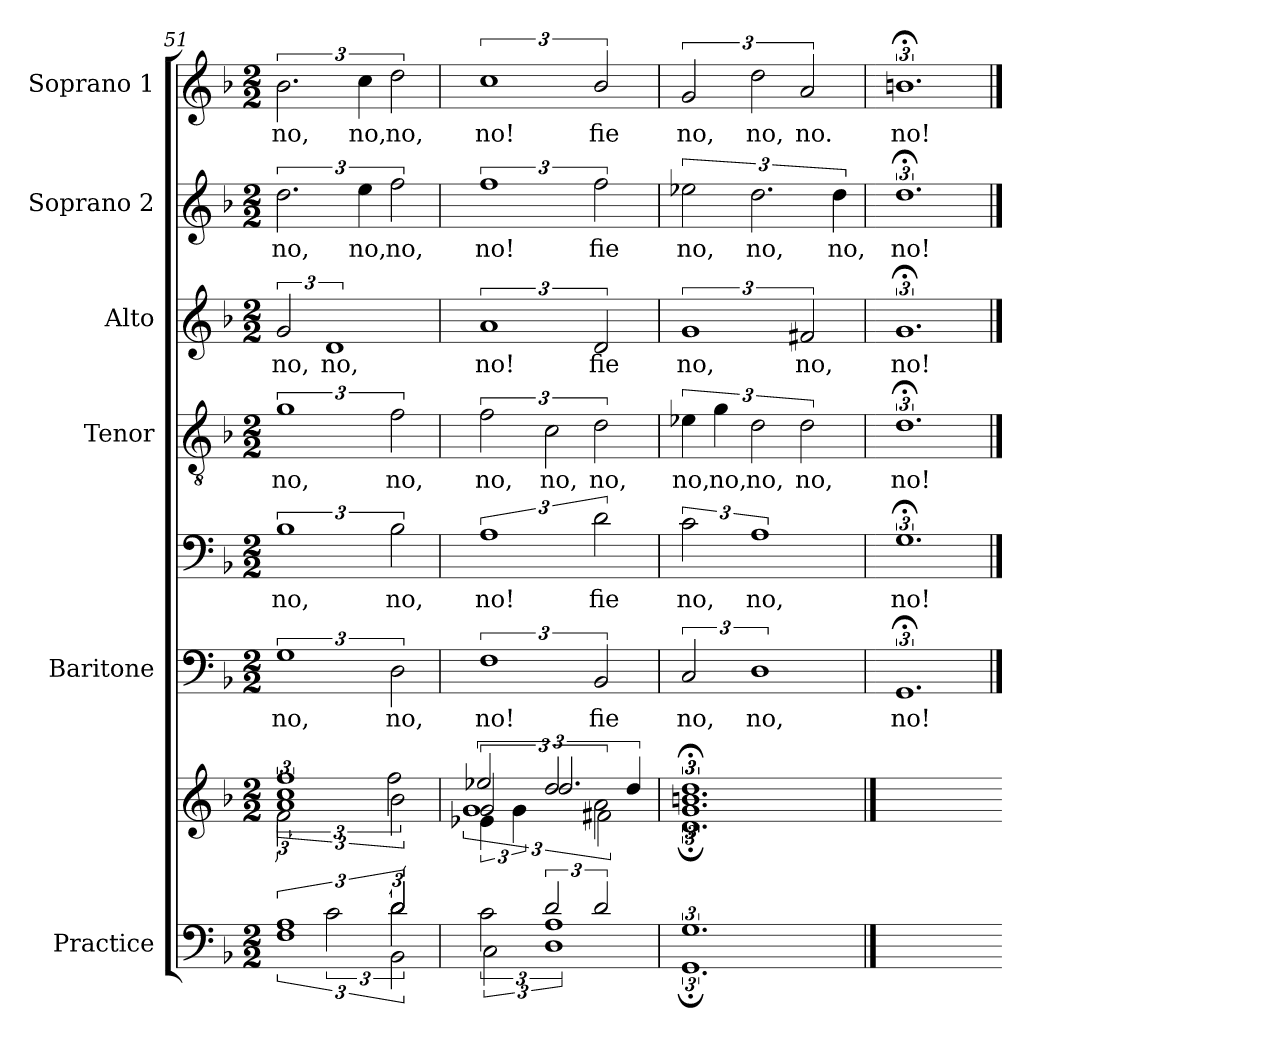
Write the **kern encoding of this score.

**kern	**kern	**kern	**text	**kern	**text	**kern	**text	**kern	**text	**kern	**text	**kern	**text
*part6	*part6	*part5	*part5	*part5	*part5	*part4	*part4	*part3	*part3	*part2	*part2	*part1	*part1
*staff8	*staff7	*staff6	*staff6	*staff5	*staff5	*staff4	*staff4	*staff3	*staff3	*staff2	*staff2	*staff1	*staff1
*I"Practice	*	*I"Baritone	*	*	*	*I"Tenor	*	*I"Alto	*	*I"Soprano 2	*	*I"Soprano 1	*
*	*	*I'B	*	*	*	*I'T	*	*I'A	*	*	*	*I'S	*
*clefF4	*clefG2	*clefF4	*	*clefF4	*	*clefGv2	*	*clefG2	*	*clefG2	*	*clefG2	*
*k[b-]	*k[b-]	*k[b-]	*	*k[b-]	*	*k[b-]	*	*k[b-]	*	*k[b-]	*	*k[b-]	*
*F:	*F:	*F:	*	*F:	*	*F:	*	*F:	*	*F:	*	*F:	*
*M2/2	*M2/2	*M2/2	*	*M2/2	*	*M2/2	*	*M2/2	*	*M2/2	*	*M2/2	*
=51	=51	=51	=51	=51	=51	=51	=51	=51	=51	=51	=51	=51	=51
*^	*^	*	*	*	*	*	*	*	*	*	*	*	*
*	*^	*	*^	*	*	*	*	*	*	*	*	*	*	*	*
*	*	*^	*	*	*^	*	*	*	*	*	*	*	*	*	*	*	*
!	!	!	!	!	!	!	!	!	!LO:LY:b	!	!LO:LY:b	!	!LO:LY:b	!	!LO:LY:b	!	!LO:LY:b	!	!LO:LY:b
3%2ryy	3ryy	3%2A	3%2F	3%2cc	3%2ff	3%2a	3f\	3%2G	no,	3%2B-	no,	3%2g	no,	3g	no,	3.dd	no,	3.b-	no,
!	!	!	!	!	!	!	!	!	!	!	!	!	!	!	!LO:LY:b	!	!	!	!
.	3c	.	.	.	.	.	3%2ryy	.	.	.	.	.	.	3%2d	no,	.	.	.	.
!	!	!	!	!	!	!	!	!	!	!	!	!	!	!	!	!	!LO:LY:b	!	!LO:LY:b
.	.	.	.	.	.	.	.	.	.	.	.	.	.	.	.	6ee	no,	6cc	no,
!	!	!	!	!	!	!	!	!	!LO:LY:b	!	!LO:LY:b	!	!LO:LY:b	!	!	!	!LO:LY:b	!	!LO:LY:b
3d	3d	3d	3BB-\	3b-\	3ff	3ryy	.	3D	no,	3B-	no,	3f	no,	.	.	3ff	no,	3dd	no,
=52	=52	=52	=52	=52	=52	=52	=52	=52	=52	=52	=52	=52	=52	=52	=52	=52	=52	=52	=52
!	!	!	!	!	!	!	!	!	!LO:LY:b	!	!LO:LY:b	!	!LO:LY:b	!	!LO:LY:b	!	!LO:LY:b	!	!LO:LY:b
*	*	*v	*v	*	*	*	*	*	*	*	*	*	*	*	*	*	*	*	*
3ryy	3c	3C\	3g	3ee-X/	3%2g	6e-X\	3%2F	no!	3%2A	no!	3f	no,	3%2a	no!	3%2ff	no!	3%2cc	no!
.	.	.	.	.	.	6g\	.	.	.	.	.	.	.	.	.	.	.	.
!	!	!	!	!	!	!	!	!	!	!	!	!LO:LY:b	!	!	!	!	!	!
3d/	3%2A	3%2D	3dd/	3.dd/	.	3%2ryy	.	.	.	.	3c	no,	.	.	.	.	.	.
!	!	!	!	!	!	!	!	!LO:LY:b	!	!LO:LY:b	!	!LO:LY:b	!	!LO:LY:b	!	!LO:LY:b	!	!LO:LY:b
3d/	.	.	3a\	.	3f#X\	.	3BB-	fie	3d	fie	3d	no,	3d	fie	3ff	fie	3b-/	fie
.	.	.	.	6dd/	.	.	.	.	.	.	.	.	.	.	.	.	.	.
*	*v	*v	*	*	*	*	*	*	*	*	*	*	*	*	*	*	*	*
=53	=53	=53	=53	=53	=53	=53	=53	=53	=53	=53	=53	=53	=53	=53	=53	=53	=53
!	!	!	!	!	!	!	!LO:LY:b	!	!LO:LY:b	!	!LO:LY:b	!	!LO:LY:b	!	!LO:LY:b	!	!LO:LY:b
3%2.G	3%2.GG;	3%2.bn	3%2.dd;<	3%2.g;<	3%2.d	3C	no,	3c	no,	6e-X	no,	3%2g	no,	3ee-X	no,	3g	no,
!	!	!	!	!	!	!	!	!	!	!	!LO:LY:b	!	!	!	!	!	!
.	.	.	.	.	.	.	.	.	.	6g	no,	.	.	.	.	.	.
!	!	!	!	!	!	!	!LO:LY:b	!	!LO:LY:b	!	!LO:LY:b	!	!	!	!LO:LY:b	!	!LO:LY:b
.	.	.	.	.	.	3%2D	no,	3%2A	no,	3d	no,	.	.	3.dd	no,	3dd	no,
!	!	!	!	!	!	!	!	!	!	!	!LO:LY:b	!	!LO:LY:b	!	!	!	!LO:LY:b
.	.	.	.	.	.	.	.	.	.	3d	no,	3f#X	no,	.	.	3a	no.
!	!	!	!	!	!	!	!	!	!	!	!	!	!	!	!LO:LY:b	!	!
.	.	.	.	.	.	.	.	.	.	.	.	.	.	6dd	no,	.	.
*v	*v	*	*	*	*	*	*	*	*	*	*	*	*	*	*	*	*
*	*v	*v	*v	*v	*	*	*	*	*	*	*	*	*	*	*	*
==54	==54	=54	=54	=54	=54	=54	=54	=54	=54	=54	=54	=54	=54
!	!	!	!LO:LY:b	!	!LO:LY:b	!	!LO:LY:b	!	!LO:LY:b	!	!LO:LY:b	!	!LO:LY:b
1ryy	1ryy	3%2.GG;<	no!	3%2.G;<	no!	3%2.d;<	no!	3%2.g;<	no!	3%2.dd;<	no!	3%2.bn;<	no!
=	=	==	==	==	==	==	==	==	==	==	==	==	==
*-	*-	*-	*-	*-	*-	*-	*-	*-	*-	*-	*-	*-	*-
